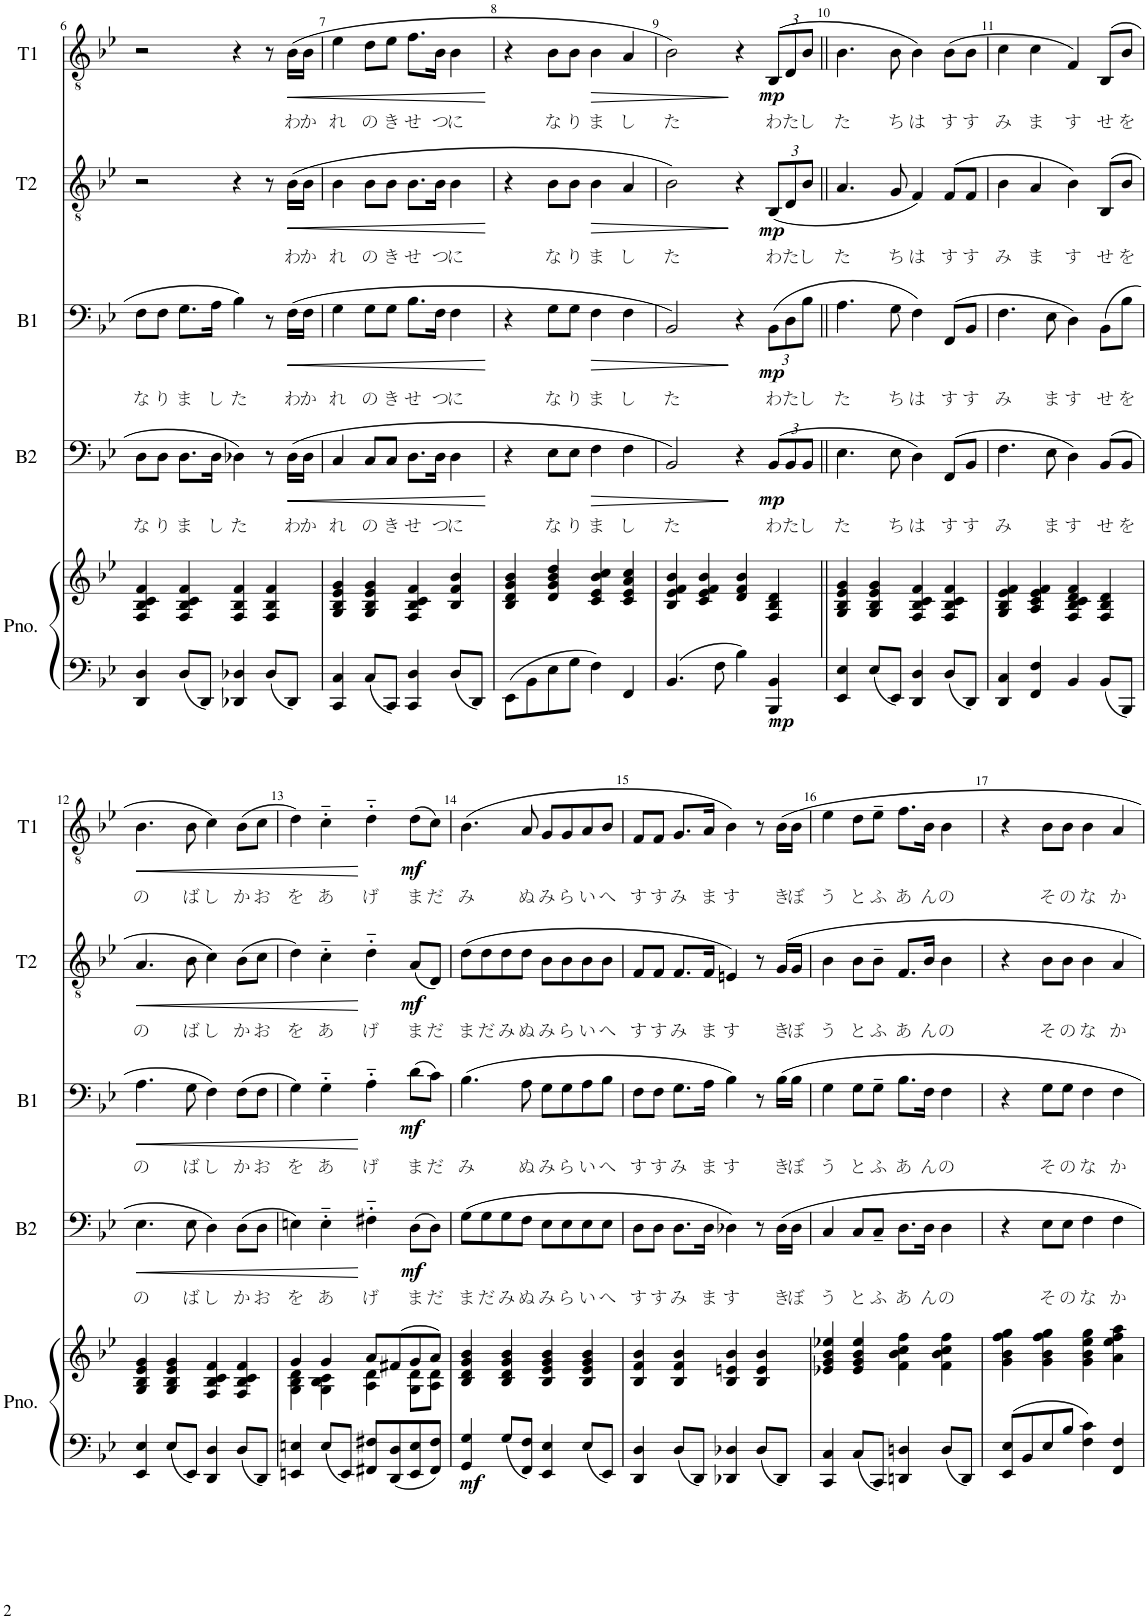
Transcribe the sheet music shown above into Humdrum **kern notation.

**kern	**kern	**dynam	**kern	**text	**dynam	**kern	**text	**dynam	**kern	**text	**dynam	**kern	**text	**dynam
*part5	*part5	*part5	*part4	*part4	*part4	*part3	*part3	*part3	*part2	*part2	*part2	*part1	*part1	*part1
*staff6	*staff5	*staff5/6	*staff4	*staff4	*staff4	*staff3	*staff3	*staff3	*staff2	*staff2	*staff2	*staff1	*staff1	*staff1
*I"ピアノ	*	*	*I"B2	*	*	*I"B1	*	*	*I"T2	*	*	*I"T1	*	*
*	*	*	*I'B2	*	*	*I'B1	*	*	*I'T2	*	*	*I'T1	*	*
!!LO:PB:g=z
*clefF4	*clefG2	*	*clefF4	*	*	*clefF4	*	*	*clefGv2	*	*	*clefGv2	*	*
*k[b-e-]	*k[b-e-]	*	*k[b-e-]	*	*	*k[b-e-]	*	*	*k[b-e-]	*	*	*k[b-e-]	*	*
*M4/4	*M4/4	*	*M4/4	*	*	*M4/4	*	*	*M4/4	*	*	*M4/4	*	*
=6	=6	=6	=6	=6	=6	=6	=6	=6	=6	=6	=6	=6	=6	=6
!	!	!	!	!LO:LY:b	!	!	!LO:LY:b	!	!	!	!	!	!	!
4DD/ 4D/	4F/ 4B-/ 4c/ 4f/	.	8D\L	な	.	8F\L	な	.	2r	.	.	2r	.	.
!	!	!	!	!LO:LY:b	!	!	!LO:LY:b	!	!	!	!	!	!	!
.	.	.	8D\J	り	.	8F\J	り	.	.	.	.	.	.	.
!	!	!	!	!LO:LY:b	!	!	!LO:LY:b	!	!	!	!	!	!	!
8D/L	4F/ 4B-/ 4c/ 4f/	.	8.D\L	ま	.	8.G\L	ま	.	.	.	.	.	.	.
8DD/J	.	.	.	.	.	.	.	.	.	.	.	.	.	.
!	!	!	!	!LO:LY:b	!	!	!LO:LY:b	!	!	!	!	!	!	!
.	.	.	16D\Jk	し	.	16A\Jk	し	.	.	.	.	.	.	.
!	!	!	!	!LO:LY:b	!	!	!LO:LY:b	!	!	!	!	!	!	!
4DD-X/ 4D-X/	4F/ 4B-/ 4f/	.	4D-X\	た	.	4B-\	た	.	4r	.	.	4r	.	.
8D-/L	4F/ 4B-/ 4f/	.	8r	.	.	8r	.	.	8r	.	.	8r	.	.
!	!	!	!	!LO:LY:b	!LO:HP:b	!	!LO:LY:b	!LO:HP:b	!	!LO:LY:b	!LO:HP:b	!	!LO:LY:b	!LO:HP:b
8DD-/J	.	.	(16D-\LL	わ	<	(16F\LL	わ	<	(16B-\LL	わ	<	(16B-\LL	わ	<
!	!	!	!	!LO:LY:b	!	!	!LO:LY:b	!	!	!LO:LY:b	!	!	!LO:LY:b	!
.	.	.	16D-\JJ	か	.	16F\JJ	か	.	16B-\JJ	か	.	16B-\JJ	か	.
=7	=7	=7	=7	=7	=7	=7	=7	=7	=7	=7	=7	=7	=7	=7
!	!	!	!	!LO:LY:b	!	!	!LO:LY:b	!	!	!LO:LY:b	!	!	!LO:LY:b	!
4CC/ 4C/	4G/ 4B-/ 4e-/ 4g/	.	4C/	れ	.	4G\	れ	.	4B-\	れ	.	4e-\	れ	.
!	!	!	!	!LO:LY:b	!	!	!LO:LY:b	!	!	!LO:LY:b	!	!	!LO:LY:b	!
8C/L	4G/ 4B-/ 4e-/ 4g/	.	8C/L	の	.	8G\L	の	.	8B-\L	の	.	8d\L	の	.
!	!	!	!	!LO:LY:b	!	!	!LO:LY:b	!	!	!LO:LY:b	!	!	!LO:LY:b	!
8CC/J	.	.	8C/J	き	.	8G\J	き	.	8B-\J	き	.	8e-\J	き	.
!	!	!	!	!LO:LY:b	!	!	!LO:LY:b	!	!	!LO:LY:b	!	!	!LO:LY:b	!
4CC/ 4D/	4F/ 4B-/ 4c/ 4f/	.	8.D\L	せ	.	8.B-\L	せ	.	8.B-\L	せ	.	8.f\L	せ	.
!	!	!	!	!LO:LY:b	!	!	!LO:LY:b	!	!	!LO:LY:b	!	!	!LO:LY:b	!
.	.	.	16D\Jk	つ	.	16F\Jk	つ	.	16B-\Jk	つ	.	16B-\Jk	つ	.
!	!	!	!	!LO:LY:b	!	!	!LO:LY:b	!	!	!LO:LY:b	!	!	!LO:LY:b	!
8D/L	4B-/ 4f/ 4b-/	.	4D\	に	.	4F\	に	.	4B-\	に	.	4B-\	に	.
8DD/J	.	.	.	.	.	.	.	.	.	.	.	.	.	.
.	.	.	.	.	[	.	.	[	.	.	[	.	.	[
=8	=8	=8	=8	=8	=8	=8	=8	=8	=8	=8	=8	=8	=8	=8
8EE-\L	4B-/ 4d/ 4g/ 4b-/	.	4r	.	.	4r	.	.	4r	.	.	4r	.	.
8BB-\	.	.	.	.	.	.	.	.	.	.	.	.	.	.
!	!	!	!	!LO:LY:b	!	!	!LO:LY:b	!	!	!LO:LY:b	!	!	!LO:LY:b	!
8E-\	4d/ 4g/ 4b-/ 4dd/	.	8E-\L	な	.	8G\L	な	.	8B-\L	な	.	8B-\L	な	.
!	!	!	!	!LO:LY:b	!	!	!LO:LY:b	!	!	!LO:LY:b	!	!	!LO:LY:b	!
8G\J	.	.	8E-\J	り	.	8G\J	り	.	8B-\J	り	.	8B-\J	り	.
!	!	!	!	!LO:LY:b	!LO:HP:b	!	!LO:LY:b	!LO:HP:b	!	!LO:LY:b	!LO:HP:b	!	!LO:LY:b	!LO:HP:b
4F\	4c/ 4e-/ 4b-/ 4cc/	.	4F\	ま	>	4F\	ま	>	4B-\	ま	>	4B-\	ま	>
!	!	!	!	!LO:LY:b	!	!	!LO:LY:b	!	!	!LO:LY:b	!	!	!LO:LY:b	!
4FF/	4c/ 4e-/ 4a/ 4cc/	.	4F\	し	.	4F\	し	.	4A/	し	.	4A/	し	.
=9	=9	=9	=9	=9	=9	=9	=9	=9	=9	=9	=9	=9	=9	=9
!	!	!	!	!LO:LY:b	!	!	!LO:LY:b	!	!	!LO:LY:b	!	!	!LO:LY:b	!
4.BB-/	4B-/ 4e-/ 4f/ 4b-/	.	2BB-/)	た	.	2BB-/)	た	.	2B-\)	た	.	2B-\)	た	.
.	4c/ 4e-/ 4f/ 4b-/	.	.	.	.	.	.	.	.	.	.	.	.	.
8F\	.	.	.	.	.	.	.	.	.	.	.	.	.	.
4B-\	4d/ 4f/ 4b-/	.	4r	.	]	4r	.	]	4r	.	]	4r	.	]
*	*	*	*Xbrackettup	*	*	*	*	*	*	*	*	*	*	*
!	!	!	!	!LO:LY:b	!	!	!	!	!	!	!	!	!	!
*	*	*	*	*	*	*Xbrackettup	*	*	*	*	*	*	*	*
!	!	!	!	!	!	!	!LO:LY:b	!	!	!	!	!	!	!
*	*	*	*	*	*	*	*	*	*Xbrackettup	*	*	*	*	*
!	!	!	!	!	!	!	!	!	!	!LO:LY:b	!	!	!	!
*	*	*	*	*	*	*	*	*	*	*	*	*Xbrackettup	*	*
!	!	!LO:DY:b=2	!	!	!LO:DY:b	!	!	!LO:DY:b	!	!	!LO:DY:b	!	!LO:LY:b	!LO:DY:b
4BBB-/ 4BB-/	4F/ 4B-/ 4d/	mp	(12BB-/L	わ	mp	(12BB-\L	わ	mp	(12BB-/L	わ	mp	(12BB-/L	わ	mp
!	!	!	!	!LO:LY:b	!	!	!LO:LY:b	!	!	!LO:LY:b	!	!	!LO:LY:b	!
.	.	.	12BB-/	た	.	12D\	た	.	12D/	た	.	12D/	た	.
!	!	!	!	!LO:LY:b	!	!	!LO:LY:b	!	!	!LO:LY:b	!	!	!LO:LY:b	!
.	.	.	12BB-/J	し	.	12B-\J	し	.	12B-/J	し	.	12B-/J	し	.
=10||	=10||	=10||	=10||	=10||	=10||	=10||	=10||	=10||	=10||	=10||	=10||	=10||	=10||	=10||
!	!	!	!	!LO:LY:b	!	!	!LO:LY:b	!	!	!LO:LY:b	!	!	!LO:LY:b	!
4EE-/ 4E-/	4G/ 4B-/ 4e-/ 4g/	.	4.E-\	た	.	4.A\	た	.	4.A/	た	.	4.B-\	た	.
8E-/L	4G/ 4B-/ 4e-/ 4g/	.	.	.	.	.	.	.	.	.	.	.	.	.
!	!	!	!	!LO:LY:b	!	!	!LO:LY:b	!	!	!LO:LY:b	!	!	!LO:LY:b	!
8EE-/J	.	.	8E-\	ち	.	8G\	ち	.	8G/	ち	.	8B-\	ち	.
!	!	!	!	!LO:LY:b	!	!	!LO:LY:b	!	!	!LO:LY:b	!	!	!LO:LY:b	!
4DD/ 4D/	4F/ 4B-/ 4c/ 4f/	.	4D\)	は	.	4F\)	は	.	4F/)	は	.	4B-\)	は	.
!	!	!	!	!LO:LY:b	!	!	!LO:LY:b	!	!	!LO:LY:b	!	!	!LO:LY:b	!
8D/L	4F/ 4B-/ 4c/ 4f/	.	(8FF/L	す	.	(8FF/L	す	.	(8F/L	す	.	(8B-\L	す	.
!	!	!	!	!LO:LY:b	!	!	!LO:LY:b	!	!	!LO:LY:b	!	!	!LO:LY:b	!
8DD/J	.	.	8BB-/J	す	.	8BB-/J	す	.	8F/J	す	.	8B-\J	す	.
=11	=11	=11	=11	=11	=11	=11	=11	=11	=11	=11	=11	=11	=11	=11
!	!	!	!	!LO:LY:b	!	!	!LO:LY:b	!	!	!LO:LY:b	!	!	!LO:LY:b	!
4DD/ 4C/	4G/ 4B-/ 4e-/ 4f/	.	4.F\	み	.	4.F\	み	.	4B-\	み	.	4c\	み	.
!	!	!	!	!	!	!	!	!	!	!LO:LY:b	!	!	!LO:LY:b	!
4FF/ 4F/	4A/ 4c/ 4e-/ 4f/	.	.	.	.	.	.	.	4A/	ま	.	4c\	ま	.
!	!	!	!	!LO:LY:b	!	!	!LO:LY:b	!	!	!	!	!	!	!
.	.	.	8E-\	ま	.	8E-\	ま	.	.	.	.	.	.	.
!	!	!	!	!LO:LY:b	!	!	!LO:LY:b	!	!	!LO:LY:b	!	!	!LO:LY:b	!
4BB-/	4F/ 4B-/ 4c/ 4d/ 4f/	.	4D\)	す	.	4D\)	す	.	4B-\)	す	.	4F/)	す	.
!	!	!	!	!LO:LY:b	!	!	!LO:LY:b	!	!	!LO:LY:b	!	!	!LO:LY:b	!
8BB-/L	4F/ 4B-/ 4d/	.	(8BB-/L	せ	.	(8BB-\L	せ	.	(8BB-/L	せ	.	(8BB-/L	せ	.
!	!	!	!	!LO:LY:b	!	!	!LO:LY:b	!	!	!LO:LY:b	!	!	!LO:LY:b	!
8BBB-/J	.	.	8BB-/J	を	.	8B-\J	を	.	8B-/J	を	.	8B-/J	を	.
!!LO:LB:g=z
=12	=12	=12	=12	=12	=12	=12	=12	=12	=12	=12	=12	=12	=12	=12
!	!	!	!	!LO:LY:b	!LO:HP:b	!	!LO:LY:b	!LO:HP:b	!	!LO:LY:b	!LO:HP:b	!	!LO:LY:b	!LO:HP:b
4EE-/ 4E-/	4G/ 4B-/ 4e-/ 4g/	.	4.E-\	の	<	4.A\	の	<	4.A/	の	<	4.B-\	の	<
8E-/L	4G/ 4B-/ 4e-/ 4g/	.	.	.	.	.	.	.	.	.	.	.	.	.
!	!	!	!	!LO:LY:b	!	!	!LO:LY:b	!	!	!LO:LY:b	!	!	!LO:LY:b	!
8EE-/J	.	.	8E-\	ば	.	8G\	ば	.	8B-\	ば	.	8B-\	ば	.
!	!	!	!	!LO:LY:b	!	!	!LO:LY:b	!	!	!LO:LY:b	!	!	!LO:LY:b	!
4DD/ 4D/	4F/ 4B-/ 4c/ 4f/	.	4D\)	し	.	4F\)	し	.	4c\)	し	.	4c\)	し	.
!	!	!	!	!LO:LY:b	!	!	!LO:LY:b	!	!	!LO:LY:b	!	!	!LO:LY:b	!
8D/L	4F/ 4B-/ 4c/ 4f/	.	(8D\L	か	.	(8F\L	か	.	(8B-\L	か	.	(8B-\L	か	.
!	!	!	!	!LO:LY:b	!	!	!LO:LY:b	!	!	!LO:LY:b	!	!	!LO:LY:b	!
8DD/J	.	.	8D\J	お	.	8F\J	お	.	8c\J	お	.	8c\J	お	.
=13	=13	=13	=13	=13	=13	=13	=13	=13	=13	=13	=13	=13	=13	=13
*	*^	*	*	*	*	*	*	*	*	*	*	*	*	*
!	!	!	!	!	!LO:LY:b	!	!	!LO:LY:b	!	!	!LO:LY:b	!	!	!LO:LY:b	!
4EEn/ 4En/	4g/	4G\ 4B-\ 4d\	.	4En\)	を	.	4G\)	を	.	4d\)	を	.	4d\)	を	.
!	!	!	!	!	!LO:LY:b	!	!	!LO:LY:b	!	!	!LO:LY:b	!	!	!LO:LY:b	!
8E/L	4g/	4G\ 4B-\ 4c\	.	4E'~\	あ	.	4G'~\	あ	.	4c'~\	あ	.	4c'~\	あ	.
8EE/J	.	.	.	.	.	.	.	.	.	.	.	.	.	.	.
!	!	!	!	!	!LO:LY:b	!	!	!LO:LY:b	!	!	!LO:LY:b	!	!	!LO:LY:b	!
8FF#X/ 8F#X/L	8a/L	4A\ 4d\	.	4F#X'~\	げ	[	4A'~\	げ	[	4d'~\	げ	[	4d'~\	げ	[
8DD/ 8D/	(8f#X/	.	.	.	.	.	.	.	.	.	.	.	.	.	.
!	!	!	!	!	!LO:LY:b	!LO:DY:b	!	!LO:LY:b	!LO:DY:b	!	!LO:LY:b	!LO:DY:b	!	!LO:LY:b	!LO:DY:b
8EE/ 8E/	8g/	8G\ 8d\L	.	(8D\L	ま	mf	(8d\L	ま	mf	(8A/L	ま	mf	(8d\L	ま	mf
!	!	!	!	!	!LO:LY:b	!	!	!LO:LY:b	!	!	!LO:LY:b	!	!	!LO:LY:b	!
8FF#/ 8F#/J	8a/J)	8A\ 8d\J	.	8D\J)	だ	.	8c\J)	だ	.	8D/J)	だ	.	8c\J)	だ	.
=14	=14	=14	=14	=14	=14	=14	=14	=14	=14	=14	=14	=14	=14	=14	=14
!	!	!	!LO:DY:b=2	!	!LO:LY:b	!	!	!LO:LY:b	!	!	!LO:LY:b	!	!	!LO:LY:b	!
*	*v	*v	*	*	*	*	*	*	*	*	*	*	*	*	*
4GG/ 4G/	4B-/ 4d/ 4g/ 4b-/	mf	(8G\L	ま	.	(4.B-\	み	.	(8d\L	ま	.	(4.B-\	み	.
!	!	!	!	!LO:LY:b	!	!	!	!	!	!LO:LY:b	!	!	!	!
.	.	.	8G\	だ	.	.	.	.	8d\	だ	.	.	.	.
!	!	!	!	!LO:LY:b	!	!	!	!	!	!LO:LY:b	!	!	!	!
8G/L	4B-/ 4d/ 4g/ 4b-/	.	8G\	み	.	.	.	.	8d\	み	.	.	.	.
!	!	!	!	!LO:LY:b	!	!	!LO:LY:b	!	!	!LO:LY:b	!	!	!LO:LY:b	!
8FF/ 8F/J	.	.	8F\J	ぬ	.	8A\	ぬ	.	8d\J	ぬ	.	8A/	ぬ	.
!	!	!	!	!LO:LY:b	!	!	!LO:LY:b	!	!	!LO:LY:b	!	!	!LO:LY:b	!
4EE-/ 4E-/	4B-/ 4e-/ 4g/ 4b-/	.	8E-\L	み	.	8G\L	み	.	8B-\L	み	.	8G/L	み	.
!	!	!	!	!LO:LY:b	!	!	!LO:LY:b	!	!	!LO:LY:b	!	!	!LO:LY:b	!
.	.	.	8E-\	ら	.	8G\	ら	.	8B-\	ら	.	8G/	ら	.
!	!	!	!	!LO:LY:b	!	!	!LO:LY:b	!	!	!LO:LY:b	!	!	!LO:LY:b	!
8E-/L	4B-/ 4e-/ 4g/ 4b-/	.	8E-\	い	.	8A\	い	.	8B-\	い	.	8A/	い	.
!	!	!	!	!LO:LY:b	!	!	!LO:LY:b	!	!	!LO:LY:b	!	!	!LO:LY:b	!
8EE-/J	.	.	8E-\J	へ	.	8B-\J	へ	.	8B-\J	へ	.	8B-/J	へ	.
=15	=15	=15	=15	=15	=15	=15	=15	=15	=15	=15	=15	=15	=15	=15
!	!	!	!	!LO:LY:b	!	!	!LO:LY:b	!	!	!LO:LY:b	!	!	!LO:LY:b	!
4DD/ 4D/	4B-/ 4f/ 4b-/	.	8D\L	す	.	8F\L	す	.	8F/L	す	.	8F/L	す	.
!	!	!	!	!LO:LY:b	!	!	!LO:LY:b	!	!	!LO:LY:b	!	!	!LO:LY:b	!
.	.	.	8D\J	す	.	8F\J	す	.	8F/J	す	.	8F/J	す	.
!	!	!	!	!LO:LY:b	!	!	!LO:LY:b	!	!	!LO:LY:b	!	!	!LO:LY:b	!
8D/L	4B-/ 4f/ 4b-/	.	8.D\L	み	.	8.G\L	み	.	8.F/L	み	.	8.G/L	み	.
8DD/J	.	.	.	.	.	.	.	.	.	.	.	.	.	.
!	!	!	!	!LO:LY:b	!	!	!LO:LY:b	!	!	!LO:LY:b	!	!	!LO:LY:b	!
.	.	.	16D\Jk	ま	.	16A\Jk	ま	.	16F/Jk	ま	.	16A/Jk	ま	.
!	!	!	!	!LO:LY:b	!	!	!LO:LY:b	!	!	!LO:LY:b	!	!	!LO:LY:b	!
4DD-X/ 4D-X/	4B-/ 4en/ 4b-/	.	4D-X\)	す	.	4B-\)	す	.	4En/)	す	.	4B-\)	す	.
8D-/L	4B-/ 4e/ 4b-/	.	8r	.	.	8r	.	.	8r	.	.	8r	.	.
!	!	!	!	!LO:LY:b	!	!	!LO:LY:b	!	!	!LO:LY:b	!	!	!LO:LY:b	!
8DD-/J	.	.	16D-\LL	き	.	16B-\LL	き	.	16G/LL	き	.	16B-\LL	き	.
!	!	!	!	!LO:LY:b	!	!	!LO:LY:b	!	!	!LO:LY:b	!	!	!LO:LY:b	!
.	.	.	16D-\JJ	ぼ	.	16B-\JJ	ぼ	.	16G/JJ	ぼ	.	16B-\JJ	ぼ	.
=16	=16	=16	=16	=16	=16	=16	=16	=16	=16	=16	=16	=16	=16	=16
!	!	!	!	!LO:LY:b	!	!	!LO:LY:b	!	!	!LO:LY:b	!	!	!LO:LY:b	!
4CC/ 4C/	4e-X/ 4g/ 4b-/ 4ee-X/	.	4C/	う	.	4G\	う	.	4B-\	う	.	4e-\	う	.
!	!	!	!	!LO:LY:b	!	!	!LO:LY:b	!	!	!LO:LY:b	!	!	!LO:LY:b	!
8C/L	4e-/ 4g/ 4b-/ 4ee-/	.	8C/L	と	.	8G\L	と	.	8B-\L	と	.	8d\L	と	.
!	!	!	!	!LO:LY:b	!	!	!LO:LY:b	!	!	!LO:LY:b	!	!	!LO:LY:b	!
8CC/J	.	.	8C~/J	ふ	.	8G~\J	ふ	.	8B-~\J	ふ	.	8e-~\J	ふ	.
!	!	!	!	!LO:LY:b	!	!	!LO:LY:b	!	!	!LO:LY:b	!	!	!LO:LY:b	!
4DDn/ 4Dn/	4f\ 4b-\ 4cc\ 4ff\	.	8.D\L	あ	.	8.B-\L	あ	.	8.F/L	あ	.	8.f\L	あ	.
!	!	!	!	!LO:LY:b	!	!	!LO:LY:b	!	!	!LO:LY:b	!	!	!LO:LY:b	!
.	.	.	16D\Jk	ん	.	16F\Jk	ん	.	16B-/Jk	ん	.	16B-\Jk	ん	.
!	!	!	!	!LO:LY:b	!	!	!LO:LY:b	!	!	!LO:LY:b	!	!	!LO:LY:b	!
8D/L	4f\ 4b-\ 4cc\ 4ff\	.	4D\	の	.	4F\	の	.	4B-\	の	.	4B-\	の	.
8DD/J	.	.	.	.	.	.	.	.	.	.	.	.	.	.
=17	=17	=17	=17	=17	=17	=17	=17	=17	=17	=17	=17	=17	=17	=17
8EE-/ 8E-/L	4g\ 4b-\ 4ff\ 4gg\	.	4r	.	.	4r	.	.	4r	.	.	4r	.	.
8BB-/	.	.	.	.	.	.	.	.	.	.	.	.	.	.
!	!	!	!	!LO:LY:b	!	!	!LO:LY:b	!	!	!LO:LY:b	!	!	!LO:LY:b	!
8E-/	4g\ 4b-\ 4ff\ 4gg\	.	8E-\L	そ	.	8G\L	そ	.	8B-\L	そ	.	8B-\L	そ	.
!	!	!	!	!LO:LY:b	!	!	!LO:LY:b	!	!	!LO:LY:b	!	!	!LO:LY:b	!
8B-/J	.	.	8E-\J	の	.	8G\J	の	.	8B-\J	の	.	8B-\J	の	.
!	!	!	!	!LO:LY:b	!	!	!LO:LY:b	!	!	!LO:LY:b	!	!	!LO:LY:b	!
4F\ 4c\	4g\ 4b-\ 4ee-\ 4gg\	.	4F\	な	.	4F\	な	.	4B-\	な	.	4B-\	な	.
!	!	!	!	!LO:LY:b	!	!	!LO:LY:b	!	!	!LO:LY:b	!	!	!LO:LY:b	!
4FF/ 4F/	4a\ 4ee-\ 4ff\ 4aa\	.	4F\	か	.	4F\	か	.	4A/	か	.	4A/	か	.
=	=	=	=	=	=	=	=	=	=	=	=	=	=	=
*-	*-	*-	*-	*-	*-	*-	*-	*-	*-	*-	*-	*-	*-	*-
